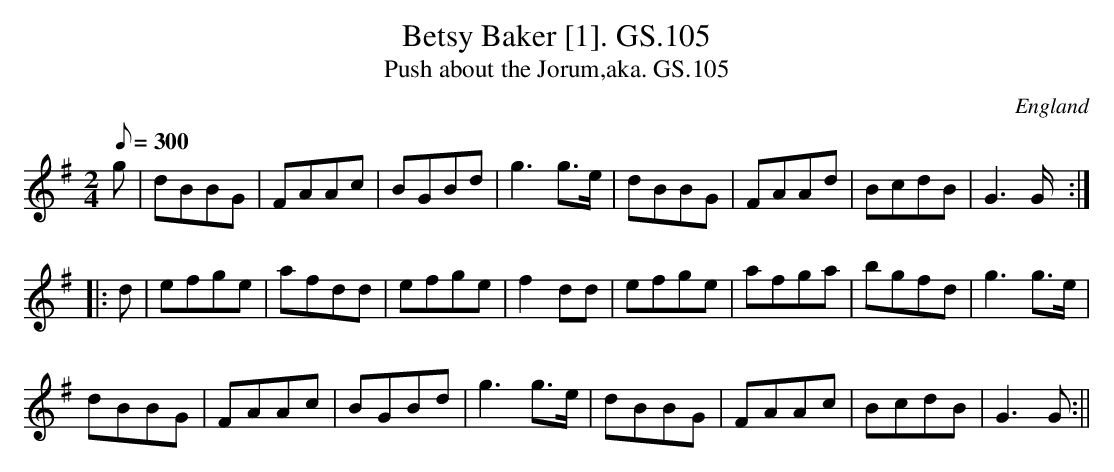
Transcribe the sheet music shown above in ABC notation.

X:1
T:Betsy Baker [1]. GS.105
T:Push about the Jorum,aka. GS.105
M:2/4
L:1/8
Q:300
O:England
K:G major
g | dBBG | FAAc | BGBd | g3 g>e | dBBG | FAAd | BcdB | G3 G/ :||:!
d | efge | afdd | efge | f2 dd | efge | afga | bgfd | g3 g>e |!
dBBG | FAAc | BGBd | g3 g>e | dBBG | FAAc | BcdB | G3 G :||
